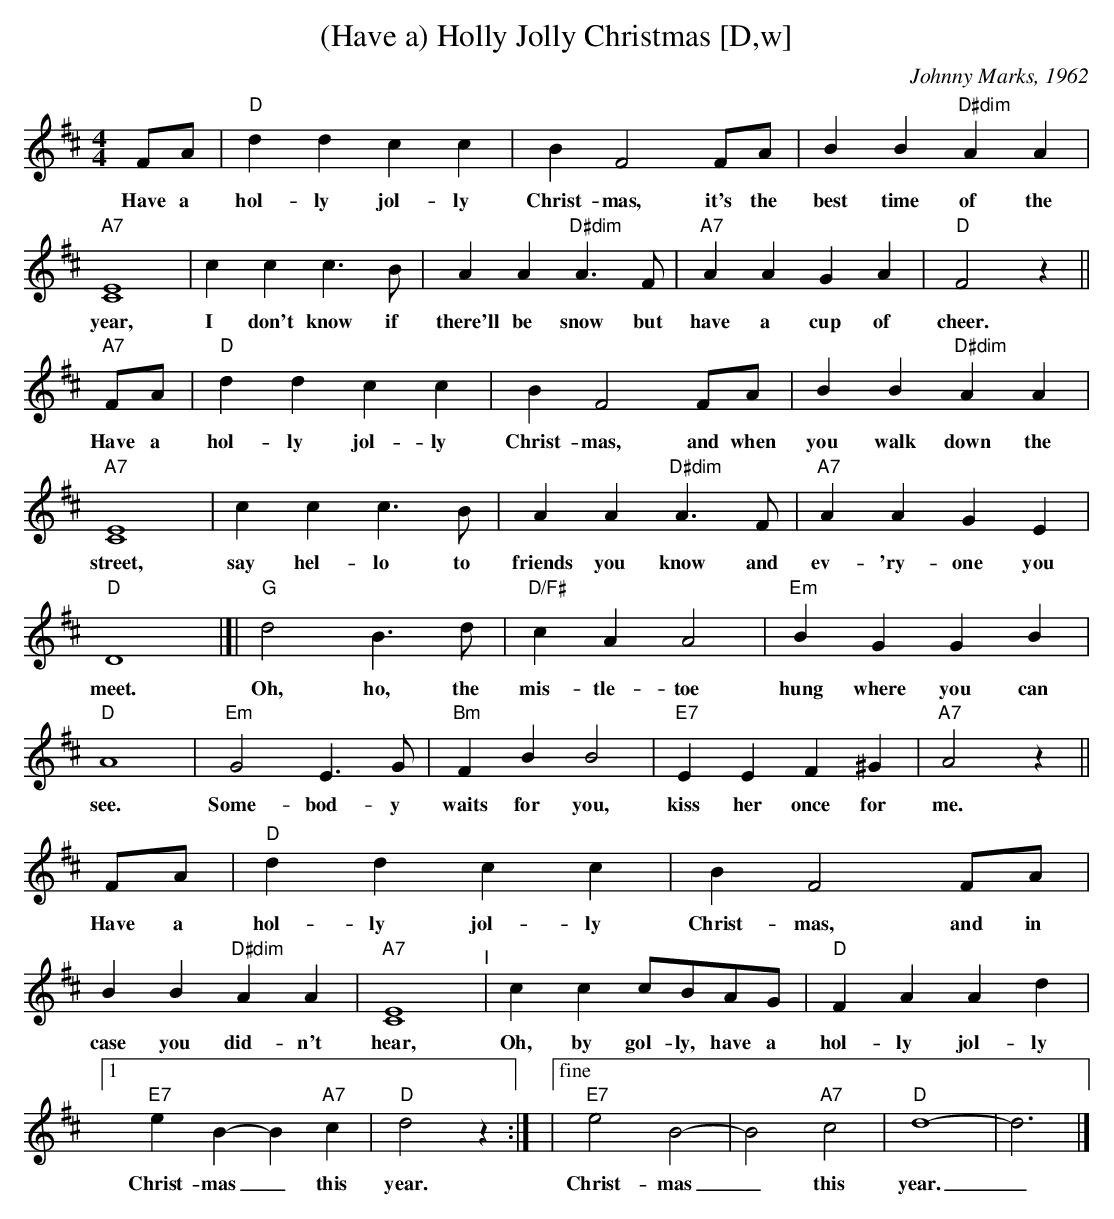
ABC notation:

X:1
T: (Have a) Holly Jolly Christmas [D,w]
C: Johnny Marks, 1962
L: 1/4
M: 4/4
K: D
  F/A/ | "D"d d c c | B F2 F/A/ | B B "D#dim"A A
w: Have a hol-ly jol-ly Christ-mas, it's the best time of the
| "A7"[E4C4] | c c c3/ B/ | A A "D#dim"A3/ F/
w: year, I don't know if there'll be snow but
| "A7"A A G A | "D"F2 z || "A7"F/A/ | "D"d d c c
w: have a cup of cheer. Have a hol-ly jol-ly
| B F2 F/A/ | B B "D#dim"A A | "A7"[E4C4] | c c c3/ B/
w: Christ-mas, and when you walk down the street, say hel-lo to
| A A "D#dim"A3/ F/ | "A7"A A G E | "D"D4 |]| "G"d2 B3/ d/
w: friends you know and ev-'ry-one you meet. Oh, ho, the
| "D/F#"c A A2 | "Em"B G G B | "D"A4 | "Em"G2 E3/ G/
w: mis-tle-toe hung where you can see. Some-bod-y
| "Bm"F B B2 | "E7"E E F ^G | "A7"A2 z || F/A/
w: waits for you, kiss her once for me. Have a
| "D"d d c c | B F2 F/A/ | B B "D#dim"A A | "A7"[E4C4]
w: hol-ly jol-ly Christ-mas, and in case you did-n't hear,
"^I"| c c c/B/A/G/ | "D"F A A d
w: Oh, by gol-ly, have a hol-ly jol-ly
|[1 "E7"eB- B"A7"c | "D"d2 z :|
w: Christ-mas_ this year._
|["fine" "E7"e2 B2- | B2 "A7"c2 | "D"d4- | d3 |]
w: Christ-mas_ this year._
